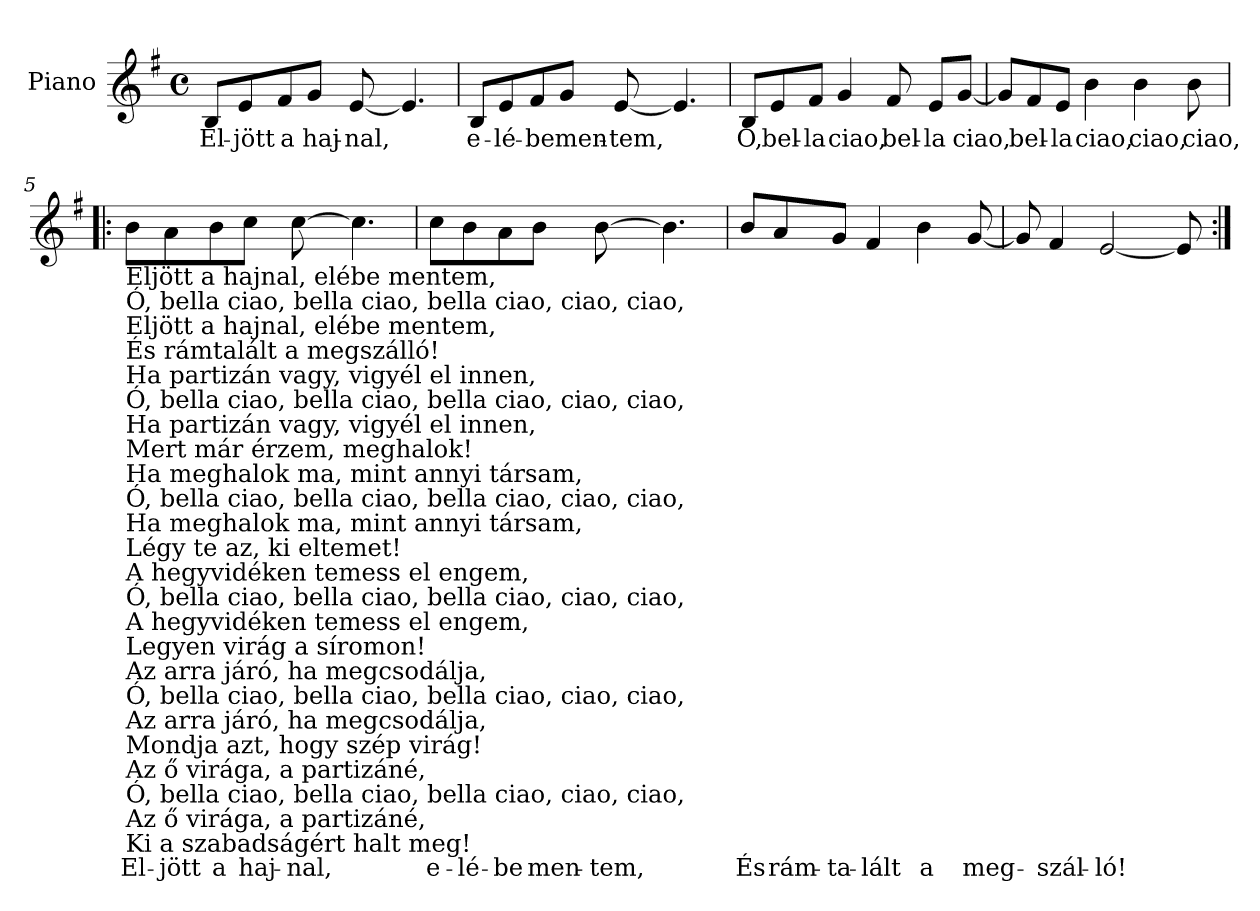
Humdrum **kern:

**kern	**text
*part1	*part1
*staff1	*staff1
*I"Piano	*
*I'Pno	*
*clefG2	*
*k[f#]	*
*M4/4	*
*met(c)	*
=1	=1
!	!LO:LY:b
8B/L	El-
!	!LO:LY:b
8e/	-jött
!	!LO:LY:b
8f#/	a
!	!LO:LY:b
8g/J	haj-
!	!LO:LY:b
[8e/	-nal,
4.e/]	.
=2	=2
!	!LO:LY:b
8B/L	e-
!	!LO:LY:b
8e/	-lé-
!	!LO:LY:b
8f#/	-be
!	!LO:LY:b
8g/J	men-
!	!LO:LY:b
[8e/	-tem,
4.e/]	.
=3	=3
!	!LO:LY:b
8B/L	Ó,
!	!LO:LY:b
8e/	bel-
!	!LO:LY:b
8f#/J	-la
!	!LO:LY:b
4g/	ciao,
!	!LO:LY:b
8f#/	bel-
!	!LO:LY:b
8e/L	-la
!	!LO:LY:b
[8g/J	ciao,
=4	=4
8g/L]	.
!	!LO:LY:b
8f#/	bel-
!	!LO:LY:b
8e/J	-la
!	!LO:LY:b
4b\	ciao,
!	!LO:LY:b
4b\	ciao,
!	!LO:LY:b
8b\	ciao,
!!LO:LB:g=z
=5!|:	=5!|:
!LO:TX:b:t=Eljött a hajnal, elébe mentem,	!
!LO:TX:b:t=Ó, bella ciao, bella ciao, bella ciao, ciao, ciao,	!
!LO:TX:b:t=Eljött a hajnal, elébe mentem,	!
!LO:TX:b:t=És rámtalált a megszálló!	!
!LO:TX:b:t=Ha partizán vagy, vigyél el innen,	!
!LO:TX:b:t=Ó, bella ciao, bella ciao, bella ciao, ciao, ciao,	!
!LO:TX:b:t=Ha partizán vagy, vigyél el innen,	!
!LO:TX:b:t=Mert már érzem, meghalok!	!
!LO:TX:b:t=Ha meghalok ma, mint annyi társam,	!
!LO:TX:b:t=Ó, bella ciao, bella ciao, bella ciao, ciao, ciao,	!
!LO:TX:b:t=Ha meghalok ma, mint annyi társam,	!
!LO:TX:b:t=Légy te az, ki eltemet!	!
!LO:TX:b:t=A hegyvidéken temess el engem,	!
!LO:TX:b:t=Ó, bella ciao, bella ciao, bella ciao, ciao, ciao,	!
!LO:TX:b:t=A hegyvidéken temess el engem,	!
!LO:TX:b:t=Legyen virág a síromon!	!
!LO:TX:b:t=Az arra járó, ha megcsodálja,	!
!LO:TX:b:t=Ó, bella ciao, bella ciao, bella ciao, ciao, ciao,	!
!LO:TX:b:t=Az arra járó, ha megcsodálja,	!
!LO:TX:b:t=Mondja azt, hogy szép virág!	!
!LO:TX:b:t=Az ő virága, a partizáné,	!
!LO:TX:b:t=Ó, bella ciao, bella ciao, bella ciao, ciao, ciao,	!
!LO:TX:b:t=Az ő virága, a partizáné,	!
!LO:TX:b:t=Ki a szabadságért halt meg!	!
!	!LO:LY:b
8b\L	El-
!	!LO:LY:b
8a\	-jött
!	!LO:LY:b
8b\	a
!	!LO:LY:b
8cc\J	haj-
!	!LO:LY:b
[8cc\	-nal,
4.cc\]	.
=6	=6
!	!LO:LY:b
8cc\L	e-
!	!LO:LY:b
8b\	-lé-
!	!LO:LY:b
8a\	-be
!	!LO:LY:b
8b\J	men-
!	!LO:LY:b
[8b\	-tem,
4.b\]	.
=7	=7
!	!LO:LY:b
8b/L	És
!	!LO:LY:b
8a/	rám-
!	!LO:LY:b
8g/J	-ta-
!	!LO:LY:b
4f#/	-lált
!	!LO:LY:b
4b\	a
!	!LO:LY:b
[8g/	meg-
=8	=8
8g/]	.
!	!LO:LY:b
4f#/	-szál-
!	!LO:LY:b
[2e/	-ló!
8e/]	.
=:|!	=:|!
*-	*-
